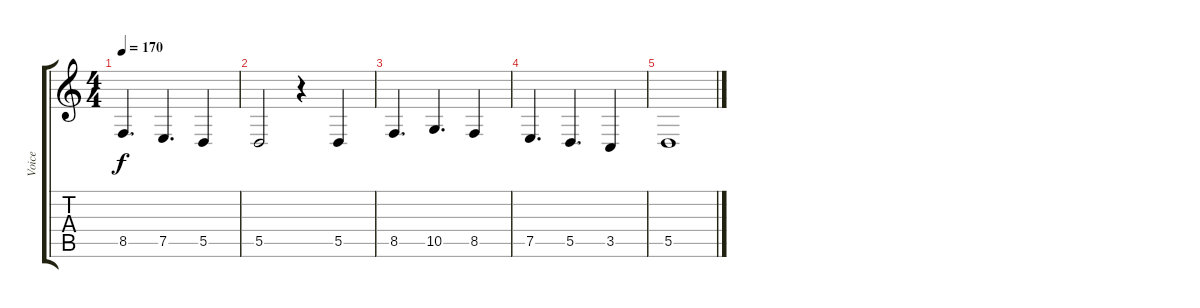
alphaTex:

\track ("Voice" "Voice") {instrument tenorsax}
\staff {score tabs}
\tuning (E4 B3 G3 D3 A2 E2) {hide}
\ts (4 4)
\tempo 170
\clef g2
\ks c
8.5.4{d dy f} 7.5.4{d} 5.5.4 |
5.5.2 r.4 5.5.4 |
8.5.4{d} 10.5.4{d} 8.5.4 |
7.5.4{d} 5.5.4{d} 3.5.4 |
5.5.1
